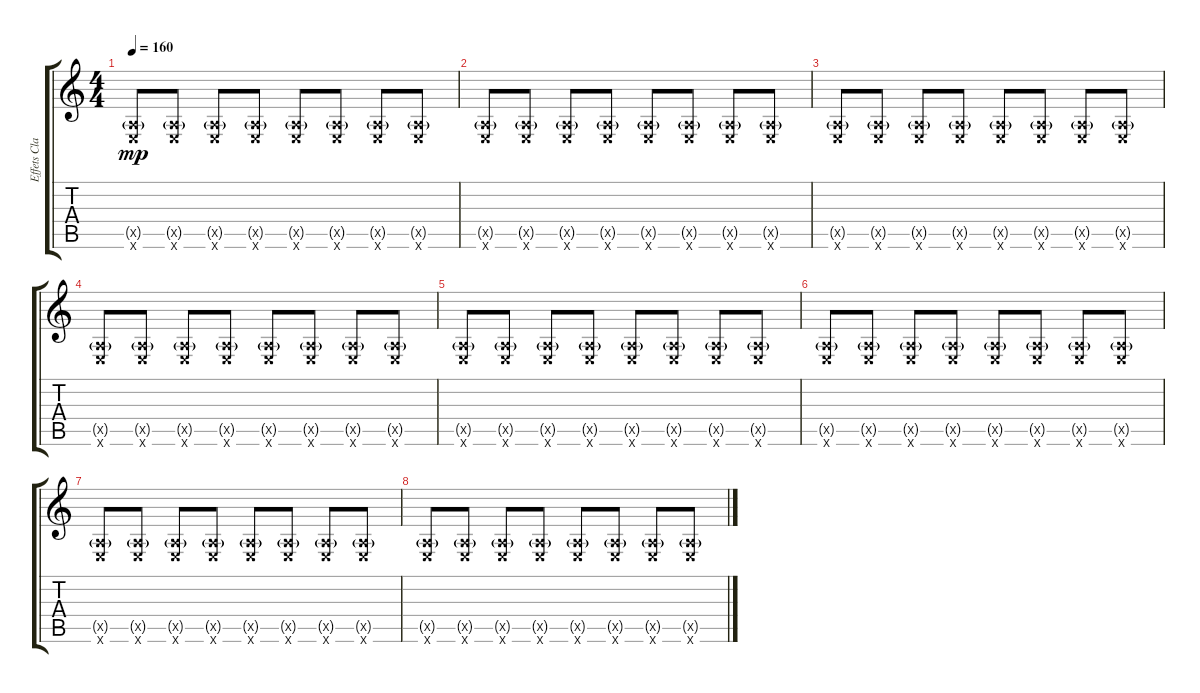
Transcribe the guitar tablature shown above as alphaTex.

\track ("Effets Clavier" "Effets Cla") {instrument synthbass1}
\staff {score tabs}
\tuning (E4 B3 G3 D3 A2 E2) {hide}
\ts (4 4)
\tempo 160
\clef g2
\ks c
(0.5{g x} 0.6{x}).8{dy mp} (0.5{g x} 0.6{x}).8 (0.5{g x} 0.6{x}).8 (0.5{g x} 0.6{x}).8 (0.5{g x} 0.6{x}).8 (0.5{g x} 0.6{x}).8 (0.5{g x} 0.6{x}).8 (0.5{g x} 0.6{x}).8 |
(0.5{g x} 0.6{x}).8 (0.5{g x} 0.6{x}).8 (0.5{g x} 0.6{x}).8 (0.5{g x} 0.6{x}).8 (0.5{g x} 0.6{x}).8 (0.5{g x} 0.6{x}).8 (0.5{g x} 0.6{x}).8 (0.5{g x} 0.6{x}).8 |
(0.5{g x} 0.6{x}).8 (0.5{g x} 0.6{x}).8 (0.5{g x} 0.6{x}).8 (0.5{g x} 0.6{x}).8 (0.5{g x} 0.6{x}).8 (0.5{g x} 0.6{x}).8 (0.5{g x} 0.6{x}).8 (0.5{g x} 0.6{x}).8 |
(0.5{g x} 0.6{x}).8 (0.5{g x} 0.6{x}).8 (0.5{g x} 0.6{x}).8 (0.5{g x} 0.6{x}).8 (0.5{g x} 0.6{x}).8 (0.5{g x} 0.6{x}).8 (0.5{g x} 0.6{x}).8 (0.5{g x} 0.6{x}).8 |
(0.5{g x} 0.6{x}).8 (0.5{g x} 0.6{x}).8 (0.5{g x} 0.6{x}).8 (0.5{g x} 0.6{x}).8 (0.5{g x} 0.6{x}).8 (0.5{g x} 0.6{x}).8 (0.5{g x} 0.6{x}).8 (0.5{g x} 0.6{x}).8 |
(0.5{g x} 0.6{x}).8 (0.5{g x} 0.6{x}).8 (0.5{g x} 0.6{x}).8 (0.5{g x} 0.6{x}).8 (0.5{g x} 0.6{x}).8 (0.5{g x} 0.6{x}).8 (0.5{g x} 0.6{x}).8 (0.5{g x} 0.6{x}).8 |
(0.5{g x} 0.6{x}).8 (0.5{g x} 0.6{x}).8 (0.5{g x} 0.6{x}).8 (0.5{g x} 0.6{x}).8 (0.5{g x} 0.6{x}).8 (0.5{g x} 0.6{x}).8 (0.5{g x} 0.6{x}).8 (0.5{g x} 0.6{x}).8 |
(0.5{g x} 0.6{x}).8 (0.5{g x} 0.6{x}).8 (0.5{g x} 0.6{x}).8 (0.5{g x} 0.6{x}).8 (0.5{g x} 0.6{x}).8 (0.5{g x} 0.6{x}).8 (0.5{g x} 0.6{x}).8 (0.5{g x} 0.6{x}).8
